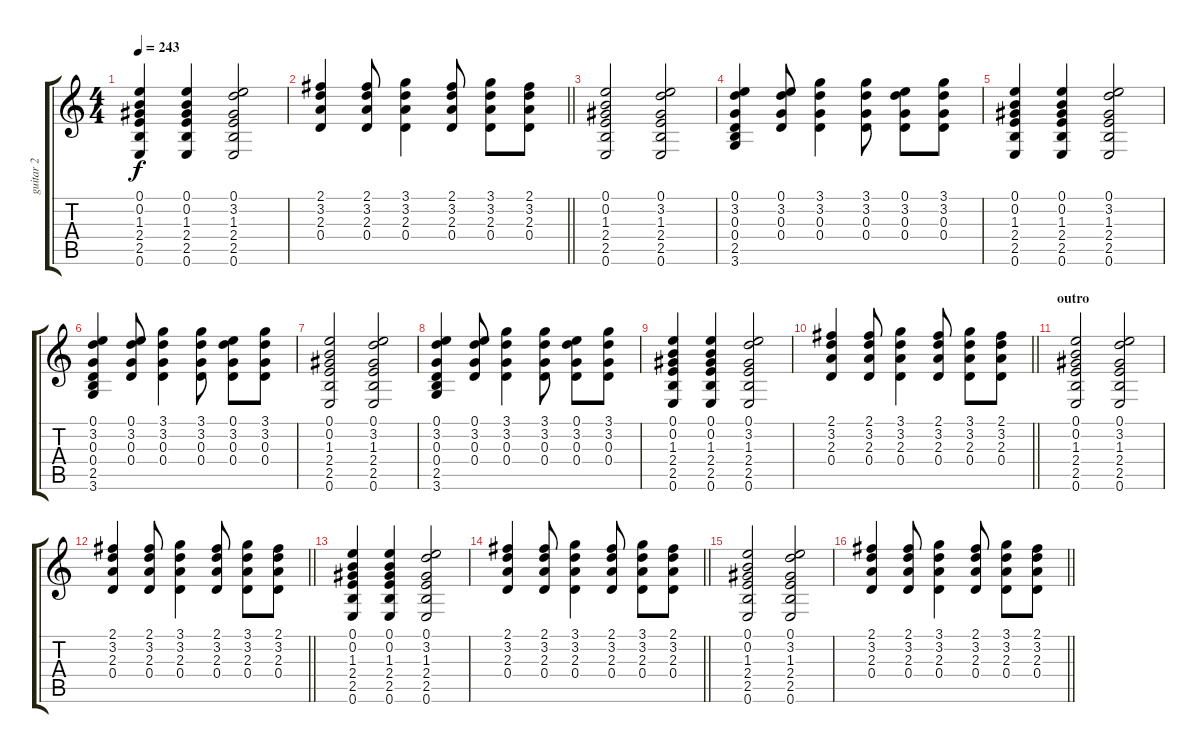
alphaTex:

\track ("guitar 2" "guitar 2") {instrument electricguitarclean}
\staff {score tabs}
\tuning (E4 B3 G3 D3 A2 E2) {hide}
\ts (4 4)
\tempo 243
\clef g2
\ks c
(0.1 0.2 1.3 2.4 2.5 0.6).4{dy f} (0.1 0.2 1.3 2.4 2.5 0.6).4 (0.1 3.2 1.3 2.4 2.5 0.6).2 |
\barLineRight lightlight
(2.1 3.2 2.3 0.4).4 (2.1 3.2 2.3 0.4).8 (3.1 3.2 2.3 0.4).4 (2.1 3.2 2.3 0.4).8 (3.1 3.2 2.3 0.4).8 (2.1 3.2 2.3 0.4).8 |
(0.1 0.2 1.3 2.4 2.5 0.6).2 (0.1 3.2 1.3 2.4 2.5 0.6).2 |
(0.1 3.2 0.3 0.4 2.5 3.6).4 (0.1 3.2 0.3 0.4).8 (3.1 3.2 0.3 0.4).4 (3.1 3.2 0.3 0.4).8 (0.1 3.2 0.3 0.4).8 (3.1 3.2 0.3 0.4).8 |
(0.1 0.2 1.3 2.4 2.5 0.6).4 (0.1 0.2 1.3 2.4 2.5 0.6).4 (0.1 3.2 1.3 2.4 2.5 0.6).2 |
(0.1 3.2 0.3 0.4 2.5 3.6).4 (0.1 3.2 0.3 0.4).8 (3.1 3.2 0.3 0.4).4 (3.1 3.2 0.3 0.4).8 (0.1 3.2 0.3 0.4).8 (3.1 3.2 0.3 0.4).8 |
(0.1 0.2 1.3 2.4 2.5 0.6).2 (0.1 3.2 1.3 2.4 2.5 0.6).2 |
(0.1 3.2 0.3 0.4 2.5 3.6).4 (0.1 3.2 0.3 0.4).8 (3.1 3.2 0.3 0.4).4 (3.1 3.2 0.3 0.4).8 (0.1 3.2 0.3 0.4).8 (3.1 3.2 0.3 0.4).8 |
(0.1 0.2 1.3 2.4 2.5 0.6).4 (0.1 0.2 1.3 2.4 2.5 0.6).4 (0.1 3.2 1.3 2.4 2.5 0.6).2 |
\barLineRight lightlight
(2.1 3.2 2.3 0.4).4 (2.1 3.2 2.3 0.4).8 (3.1 3.2 2.3 0.4).4 (2.1 3.2 2.3 0.4).8 (3.1 3.2 2.3 0.4).8 (2.1 3.2 2.3 0.4).8 |
\section ("" "outro")
(0.1 0.2 1.3 2.4 2.5 0.6).2 (0.1 3.2 1.3 2.4 2.5 0.6).2 |
\barLineRight lightlight
(2.1 3.2 2.3 0.4).4 (2.1 3.2 2.3 0.4).8 (3.1 3.2 2.3 0.4).4 (2.1 3.2 2.3 0.4).8 (3.1 3.2 2.3 0.4).8 (2.1 3.2 2.3 0.4).8 |
(0.1 0.2 1.3 2.4 2.5 0.6).4 (0.1 0.2 1.3 2.4 2.5 0.6).4 (0.1 3.2 1.3 2.4 2.5 0.6).2 |
\barLineRight lightlight
(2.1 3.2 2.3 0.4).4 (2.1 3.2 2.3 0.4).8 (3.1 3.2 2.3 0.4).4 (2.1 3.2 2.3 0.4).8 (3.1 3.2 2.3 0.4).8 (2.1 3.2 2.3 0.4).8 |
(0.1 0.2 1.3 2.4 2.5 0.6).2 (0.1 3.2 1.3 2.4 2.5 0.6).2 |
\barLineRight lightlight
(2.1 3.2 2.3 0.4).4 (2.1 3.2 2.3 0.4).8 (3.1 3.2 2.3 0.4).4 (2.1 3.2 2.3 0.4).8 (3.1 3.2 2.3 0.4).8 (2.1 3.2 2.3 0.4).8
